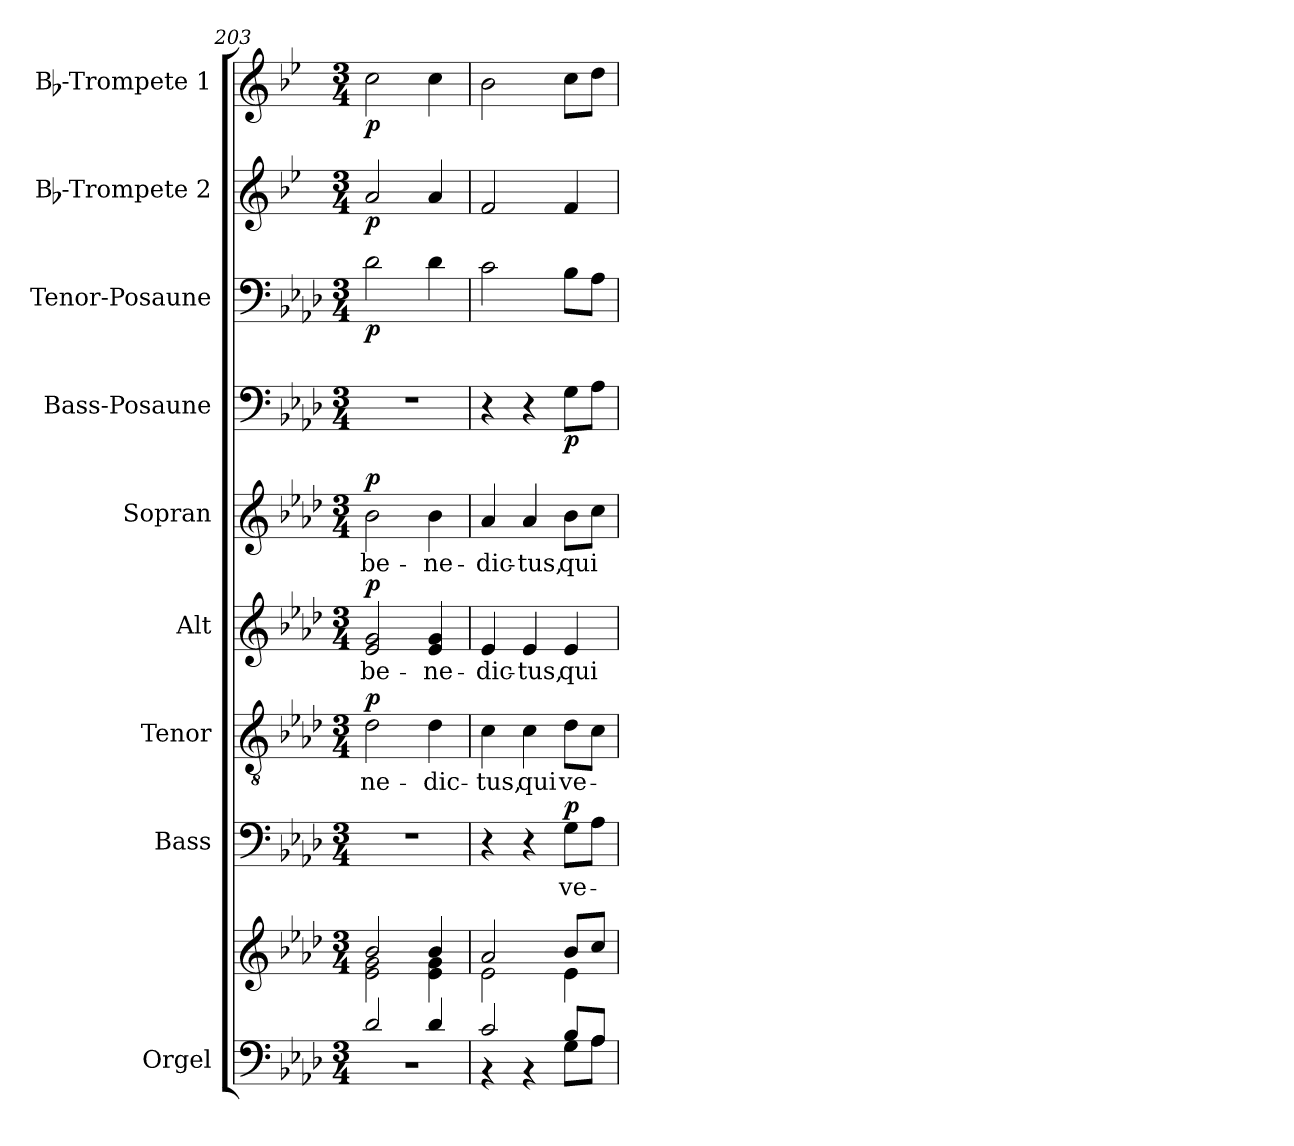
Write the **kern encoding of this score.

**kern	**kern	**kern	**text	**dynam	**kern	**text	**dynam	**kern	**text	**dynam	**kern	**text	**dynam	**kern	**dynam	**kern	**dynam	**kern	**dynam	**kern	**dynam
*part9	*part9	*part8	*part8	*part8	*part7	*part7	*part7	*part6	*part6	*part6	*part5	*part5	*part5	*part4	*part4	*part3	*part3	*part2	*part2	*part1	*part1
*staff10	*staff9	*staff8	*staff8	*staff8	*staff7	*staff7	*staff7	*staff6	*staff6	*staff6	*staff5	*staff5	*staff5	*staff4	*staff4	*staff3	*staff3	*staff2	*staff2	*staff1	*staff1
*I"Orgel	*	*I"Bass	*	*	*I"Tenor	*	*	*I"Alt	*	*	*I"Sopran	*	*	*I"Bass-Posaune	*	*I"Tenor-Posaune	*	*I"Bb-Trompete 2	*	*I"Bb-Trompete 1	*
*I'Org.	*	*I'B.	*	*	*I'T.	*	*	*I'A.	*	*	*I'S.	*	*	*I'B. Pos.	*	*I'T. Pos.	*	*I'Trp. 2	*	*I'Trp. 1	*
*clefF4	*clefG2	*clefF4	*	*	*clefGv2	*	*	*clefG2	*	*	*clefG2	*	*	*clefF4	*	*clefF4	*	*clefG2	*	*clefG2	*
*	*	*	*	*	*	*	*	*	*	*	*	*	*	*	*	*	*	*ITrd1c2	*	*ITrd1c2	*
*k[b-e-a-d-]	*k[b-e-a-d-]	*k[b-e-a-d-]	*	*	*k[b-e-a-d-]	*	*	*k[b-e-a-d-]	*	*	*k[b-e-a-d-]	*	*	*k[b-e-a-d-]	*	*k[b-e-a-d-]	*	*k[b-e-a-d-]	*	*k[b-e-a-d-]	*
*A-:	*A-:	*A-:	*	*	*A-:	*	*	*A-:	*	*	*A-:	*	*	*A-:	*	*A-:	*	*A-:	*	*A-:	*
*M3/4	*M3/4	*M3/4	*	*	*M3/4	*	*	*M3/4	*	*	*M3/4	*	*	*M3/4	*	*M3/4	*	*M3/4	*	*M3/4	*
=203	=203	=203	=203	=203	=203	=203	=203	=203	=203	=203	=203	=203	=203	=203	=203	=203	=203	=203	=203	=203	=203
*^	*	*	*	*	*	*	*	*	*	*	*	*	*	*	*	*	*	*	*	*	*
!	!LO:N:vis=1	!	!	!	!	!	!LO:LY:b	!LO:DY:a	!	!LO:LY:b	!LO:DY:a	!	!LO:LY:b	!LO:DY:a	!	!	!	!LO:DY:b	!	!LO:DY:b	!	!LO:DY:b
*	*	*^	*	*	*	*	*	*	*	*	*	*	*	*	*	*	*	*	*	*	*	*
2d-/	2.r	2b-/	2e-\ 2g\	2.r	.	.	2d-\	-ne-	p	2e-/ 2g/	be-	p	2b-\	be-	p	2.r	.	2d-\	p	2g/	p	2b-\	p
!	!	!	!	!	!	!	!	!LO:LY:b	!	!	!LO:LY:b	!	!	!LO:LY:b	!	!	!	!	!	!	!	!	!
4d-/	.	4b-/	4e-\ 4g\	.	.	.	4d-\	-dic-	.	4e-/ 4g/	-ne-	.	4b-\	-ne-	.	.	.	4d-\	.	4g/	.	4b-\	.
=204	=204	=204	=204	=204	=204	=204	=204	=204	=204	=204	=204	=204	=204	=204	=204	=204	=204	=204	=204	=204	=204	=204	=204
!	!	!	!	!	!	!	!	!LO:LY:b	!	!	!LO:LY:b	!	!	!LO:LY:b	!	!	!	!	!	!	!	!	!
2c/	4r	2a-/	2e-\	4r	.	.	4c\	-tus,	.	4e-/	-dic-	.	4a-/	-dic-	.	4r	.	2c\	.	2e-/	.	2a-\	.
!	!	!	!	!	!	!	!	!LO:LY:b	!	!	!LO:LY:b	!	!	!LO:LY:b	!	!	!	!	!	!	!	!	!
.	4r	.	.	4r	.	.	4c\	qui	.	4e-/	-tus,	.	4a-/	-tus,	.	4r	.	.	.	.	.	.	.
!	!	!	!	!	!LO:LY:b	!LO:DY:a	!	!LO:LY:b	!	!	!LO:LY:b	!	!	!LO:LY:b	!	!	!LO:DY:b	!	!	!	!	!	!
8B-/L	8G\L	8b-/L	4e-\	8G\L	ve-	p	8d-\L	ve-	.	4e-/	qui	.	8b-\L	qui	.	8G\L	p	8B-\L	.	4e-/	.	8b-\L	.
8A-/J	8A-\J	8cc/J	.	8A-\J	.	.	8c\J	.	.	.	.	.	8cc\J	.	.	8A-\J	.	8A-\J	.	.	.	8cc\J	.
*v	*v	*	*	*	*	*	*	*	*	*	*	*	*	*	*	*	*	*	*	*	*	*	*
*	*v	*v	*	*	*	*	*	*	*	*	*	*	*	*	*	*	*	*	*	*	*	*
=	=	=	=	=	=	=	=	=	=	=	=	=	=	=	=	=	=	=	=	=	=
*-	*-	*-	*-	*-	*-	*-	*-	*-	*-	*-	*-	*-	*-	*-	*-	*-	*-	*-	*-	*-	*-
